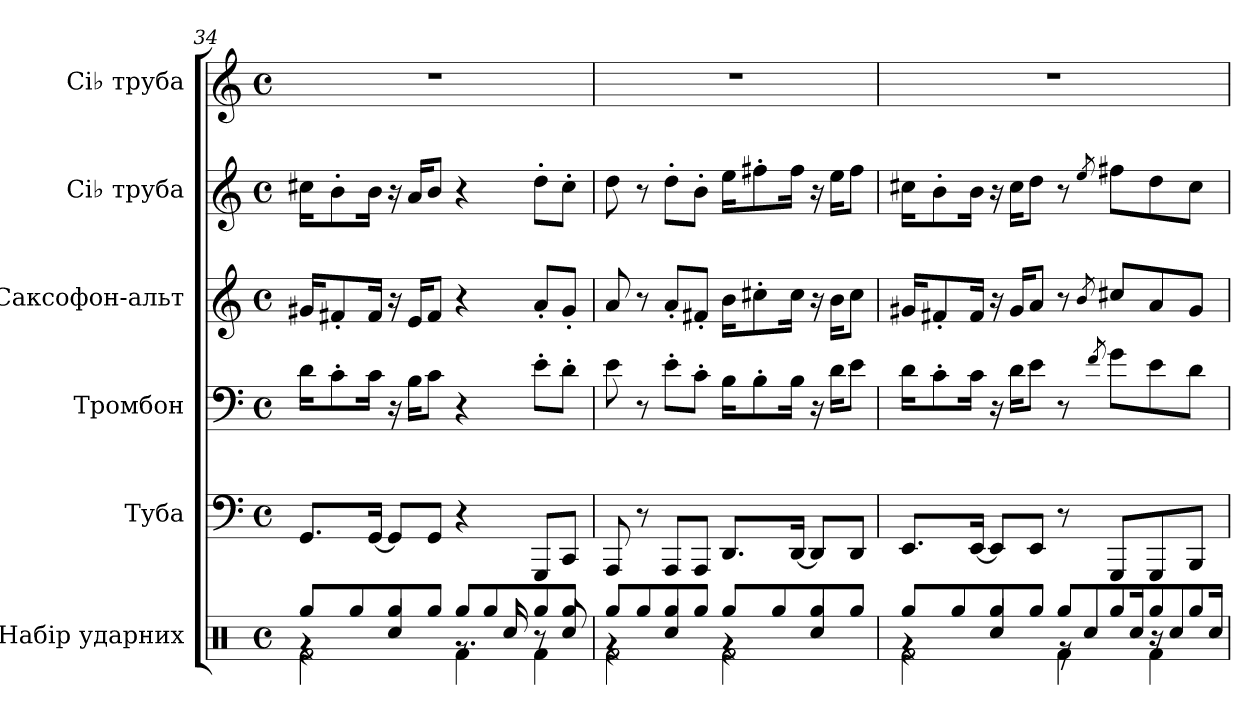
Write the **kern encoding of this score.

**kern	**kern	**kern	**kern	**kern	**kern
*part6	*part5	*part4	*part3	*part2	*part1
*staff6	*staff5	*staff4	*staff3	*staff2	*staff1
*I"Набір ударних	*I"Туба	*I"Тромбон	*I"Саксофон-альт	*I"Сі♭ труба	*I"Сі♭ труба
!!LO:LB:g=z
*clefX	*clefF4	*clefF4	*clefG2	*clefG2	*clefG2
*	*	*	*ITrd5c9	*ITrd1c2	*ITrd1c2
*k[]	*k[]	*k[]	*k[b-e-a-]	*k[b-e-]	*k[b-e-]
*M4/4	*M4/4	*M4/4	*M4/4	*M4/4	*M4/4
*met(c)	*met(c)	*met(c)	*met(c)	*met(c)	*met(c)
=34	=34	=34	=34	=34	=34
*^	*	*	*	*	*
*	*^	*	*	*	*	*
4rg	2Rf\	8Rgg/L	8.GG/L	16d\KL	16Bn/KL	16bn\KL	1r
.	.	.	.	8c'\	8An'/	8a'\	.
.	.	8Rgg/	.	.	.	.	.
.	.	.	[16GG/Jk	16c\Jk	16A/Jk	16a\Jk	.
4Rcc/	.	8Rgg/	8GG/L]	16r	16r	16r	.
.	.	.	.	16B\KL	16G/KL	16g/KL	.
.	.	8Rgg/J	8GG/J	8c\J	8A/J	8a/J	.
8.rg	4Rf\	8Rgg/L	4r	4r	4r	4r	.
.	.	8Rgg/	.	.	.	.	.
16Rcc/	.	.	.	.	.	.	.
8r	4Rf\	8Rgg/	8GGG/L	8e'\L	8c'/L	8cc'\L	.
8Rcc/	.	8Rgg/J	8CC/J	8d'\J	8B'/J	8b'\J	.
=35	=35	=35	=35	=35	=35	=35	=35
4rg	2Rf\	8Rgg/L	8AAA/	8e\	8c/	8cc\	1r
.	.	8Rgg/	8r	8r	8r	8r	.
4Rcc/	.	8Rgg/	8AAA/L	8e'\L	8c'/L	8cc'\L	.
.	.	8Rgg/J	8AAA/J	8c'\J	8An'/J	8a'\J	.
4rg	2Rf\	8Rgg/L	8.DD/L	16B\KL	16d\KL	16dd\KL	.
.	.	.	.	8B'\	8en'\	8een'\	.
.	.	8Rgg/	.	.	.	.	.
.	.	.	[16DD/Jk	16B\Jk	16e\Jk	16ee\Jk	.
4Rcc/	.	8Rgg/	8DD/L]	16r	16r	16r	.
.	.	.	.	16d\KL	16d\KL	16dd\KL	.
.	.	8Rgg/J	8DD/J	8e\J	8e\J	8ee\J	.
!!LO:PB:g=z
=36	=36	=36	=36	=36	=36	=36	=36
4rg	2Rf\	8Rgg/L	8.EE/L	16d\KL	16Bn/KL	16bn\KL	1r
.	.	.	.	8c'\	8An'/	8a'\	.
.	.	8Rgg/	.	.	.	.	.
.	.	.	[16EE/Jk	16c\Jk	16A/Jk	16a\Jk	.
4Rcc/	.	8Rgg/	8EE/L]	16r	16r	16r	.
.	.	.	.	16d\KL	16B/KL	16b\KL	.
.	.	8Rgg/J	8EE/J	8e\J	8c/J	8cc\J	.
16rg	4Rf\	8Rgg/L	8r	8r	8r	8r	.
8Rcc/L	.	.	.	.	.	.	.
.	.	.	.	8qf/	8qd/	8qdd/	.
.	.	8Rgg/	8GGG/L	8g\L	8en/L	8een\L	.
16Rcc/Jk	.	.	.	.	.	.	.
16r	4Rf\	8Rgg/	8GGG/	8e\	8c/	8cc\	.
8Rcc/L	.	.	.	.	.	.	.
.	.	8Rgg/J	8BBB/J	8d\J	8B/J	8b\J	.
16Rcc/Jk	.	.	.	.	.	.	.
*v	*v	*v	*	*	*	*	*
=	=	=	=	=	=
*-	*-	*-	*-	*-	*-
